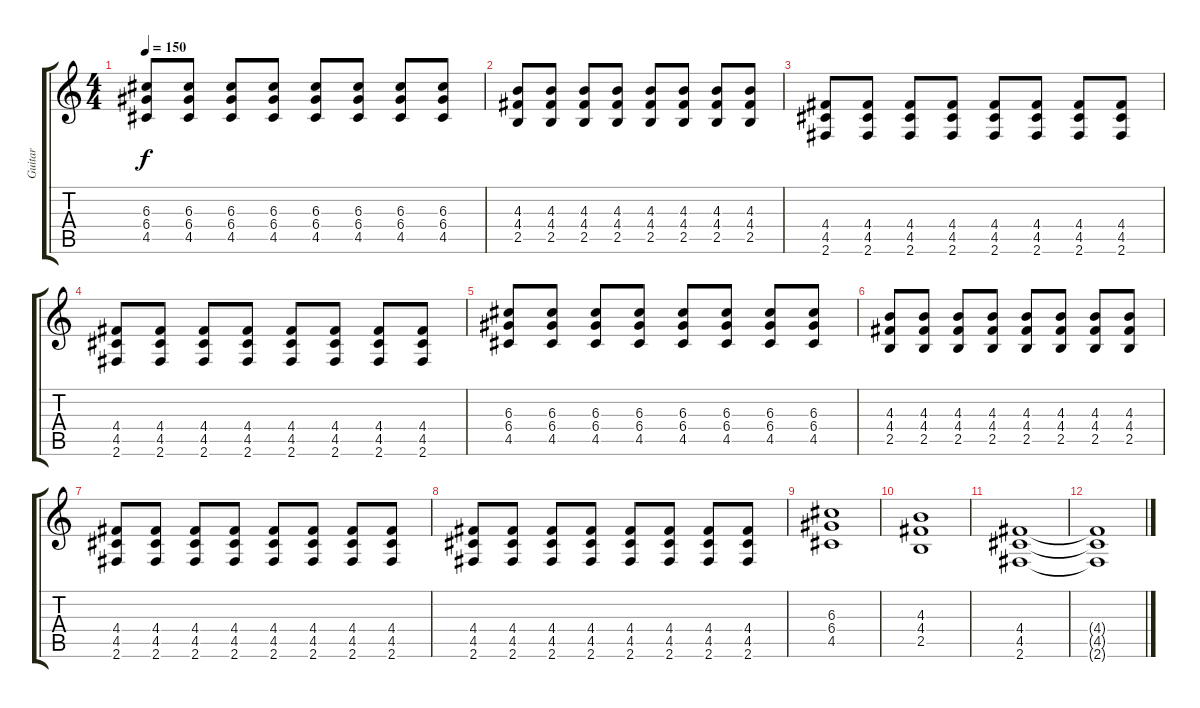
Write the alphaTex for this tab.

\track ("Guitar" "Guitar") {instrument electricguitarclean}
\staff {score tabs}
\tuning (E4 B3 G3 D3 A2 E2) {hide}
\ts (4 4)
\tempo 150
\clef g2
\ks c
(6.3 6.4 4.5).8{dy f} (6.3 6.4 4.5).8 (6.3 6.4 4.5).8 (6.3 6.4 4.5).8 (6.3 6.4 4.5).8 (6.3 6.4 4.5).8 (6.3 6.4 4.5).8 (6.3 6.4 4.5).8 |
(4.3 4.4 2.5).8 (4.3 4.4 2.5).8 (4.3 4.4 2.5).8 (4.3 4.4 2.5).8 (4.3 4.4 2.5).8 (4.3 4.4 2.5).8 (4.3 4.4 2.5).8 (4.3 4.4 2.5).8 |
(4.4 4.5 2.6).8 (4.4 4.5 2.6).8 (4.4 4.5 2.6).8 (4.4 4.5 2.6).8 (4.4 4.5 2.6).8 (4.4 4.5 2.6).8 (4.4 4.5 2.6).8 (4.4 4.5 2.6).8 |
(4.4 4.5 2.6).8 (4.4 4.5 2.6).8 (4.4 4.5 2.6).8 (4.4 4.5 2.6).8 (4.4 4.5 2.6).8 (4.4 4.5 2.6).8 (4.4 4.5 2.6).8 (4.4 4.5 2.6).8 |
(6.3 6.4 4.5).8 (6.3 6.4 4.5).8 (6.3 6.4 4.5).8 (6.3 6.4 4.5).8 (6.3 6.4 4.5).8 (6.3 6.4 4.5).8 (6.3 6.4 4.5).8 (6.3 6.4 4.5).8 |
(4.3 4.4 2.5).8 (4.3 4.4 2.5).8 (4.3 4.4 2.5).8 (4.3 4.4 2.5).8 (4.3 4.4 2.5).8 (4.3 4.4 2.5).8 (4.3 4.4 2.5).8 (4.3 4.4 2.5).8 |
(4.4 4.5 2.6).8 (4.4 4.5 2.6).8 (4.4 4.5 2.6).8 (4.4 4.5 2.6).8 (4.4 4.5 2.6).8 (4.4 4.5 2.6).8 (4.4 4.5 2.6).8 (4.4 4.5 2.6).8 |
(4.4 4.5 2.6).8 (4.4 4.5 2.6).8 (4.4 4.5 2.6).8 (4.4 4.5 2.6).8 (4.4 4.5 2.6).8 (4.4 4.5 2.6).8 (4.4 4.5 2.6).8 (4.4 4.5 2.6).8 |
(6.3 6.4 4.5).1 |
(4.3 4.4 2.5).1 |
(4.4 4.5 2.6).1 |
(4.4{t} 4.5{t} 2.6{t}).1
